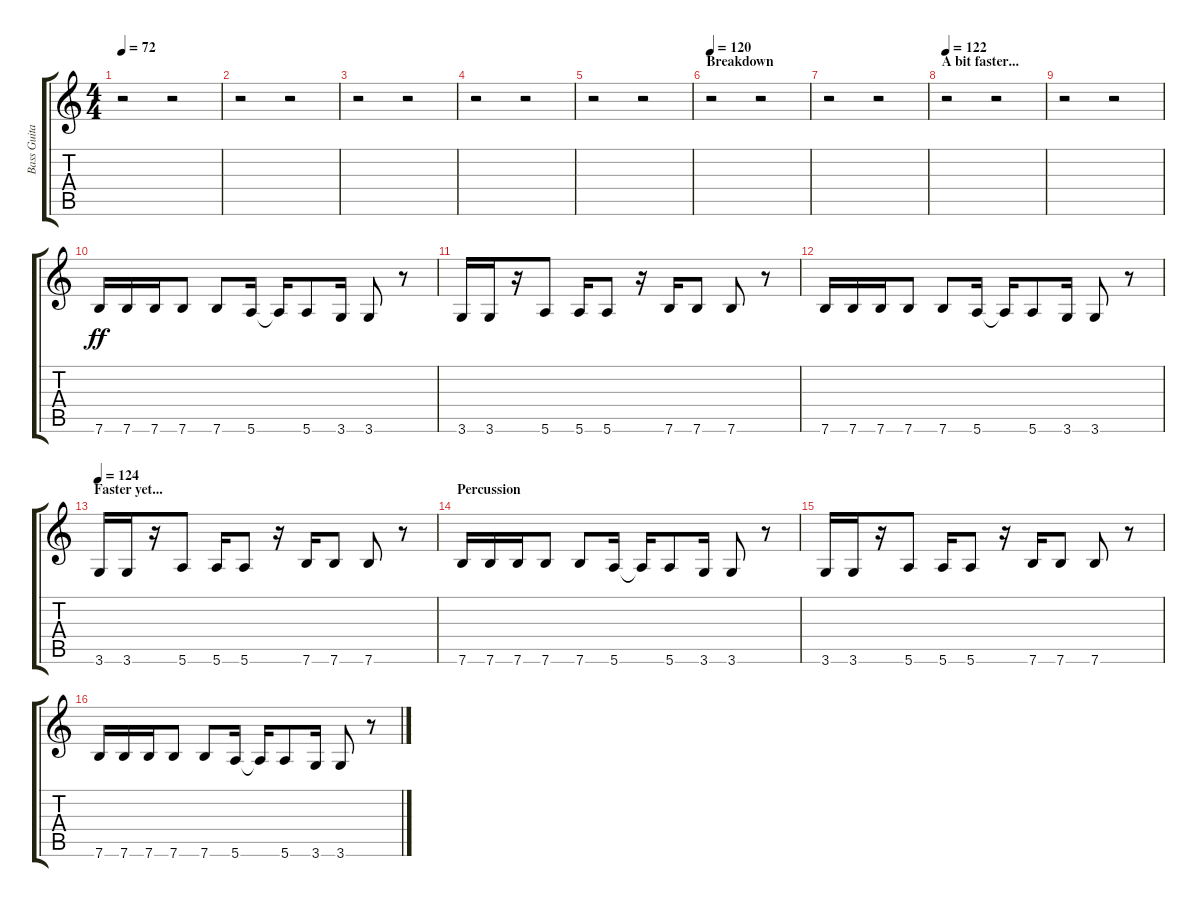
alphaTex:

\track ("Bass Guitar" "Bass Guita") {instrument electricbasspick}
\staff {score tabs}
\tuning (E4 B3 G3 D3 A2 E2) {hide}
\ts (4 4)
\tempo 72
\clef g2
\ks c
r.2{dy mp} r.2 |
r.2 r.2 |
r.2 r.2 |
r.2 r.2 |
r.2 r.2 |
\section ("" "Breakdown")
\tempo 120
r.2 r.2 |
r.2 r.2 |
\section ("" "A bit faster...")
\tempo 122
r.2 r.2 |
r.2 r.2 |
7.6.16{dy ff} 7.6.16 7.6.16 7.6.8 7.6.8 5.6.16 5.6{t}.16 5.6.8 3.6.16 3.6.8 r.8 |
3.6.16 3.6.16 r.16 5.6.8 5.6.16 5.6.8 r.16 7.6.16 7.6.8 7.6.8 r.8 |
7.6.16 7.6.16 7.6.16 7.6.8 7.6.8 5.6.16 5.6{t}.16 5.6.8 3.6.16 3.6.8 r.8 |
\section ("" "Faster yet...")
\tempo 124
3.6.16 3.6.16 r.16 5.6.8 5.6.16 5.6.8 r.16 7.6.16 7.6.8 7.6.8 r.8 |
\section ("" "Percussion")
7.6.16 7.6.16 7.6.16 7.6.8 7.6.8 5.6.16 5.6{t}.16 5.6.8 3.6.16 3.6.8 r.8 |
3.6.16 3.6.16 r.16 5.6.8 5.6.16 5.6.8 r.16 7.6.16 7.6.8 7.6.8 r.8 |
7.6.16 7.6.16 7.6.16 7.6.8 7.6.8 5.6.16 5.6{t}.16 5.6.8 3.6.16 3.6.8 r.8
